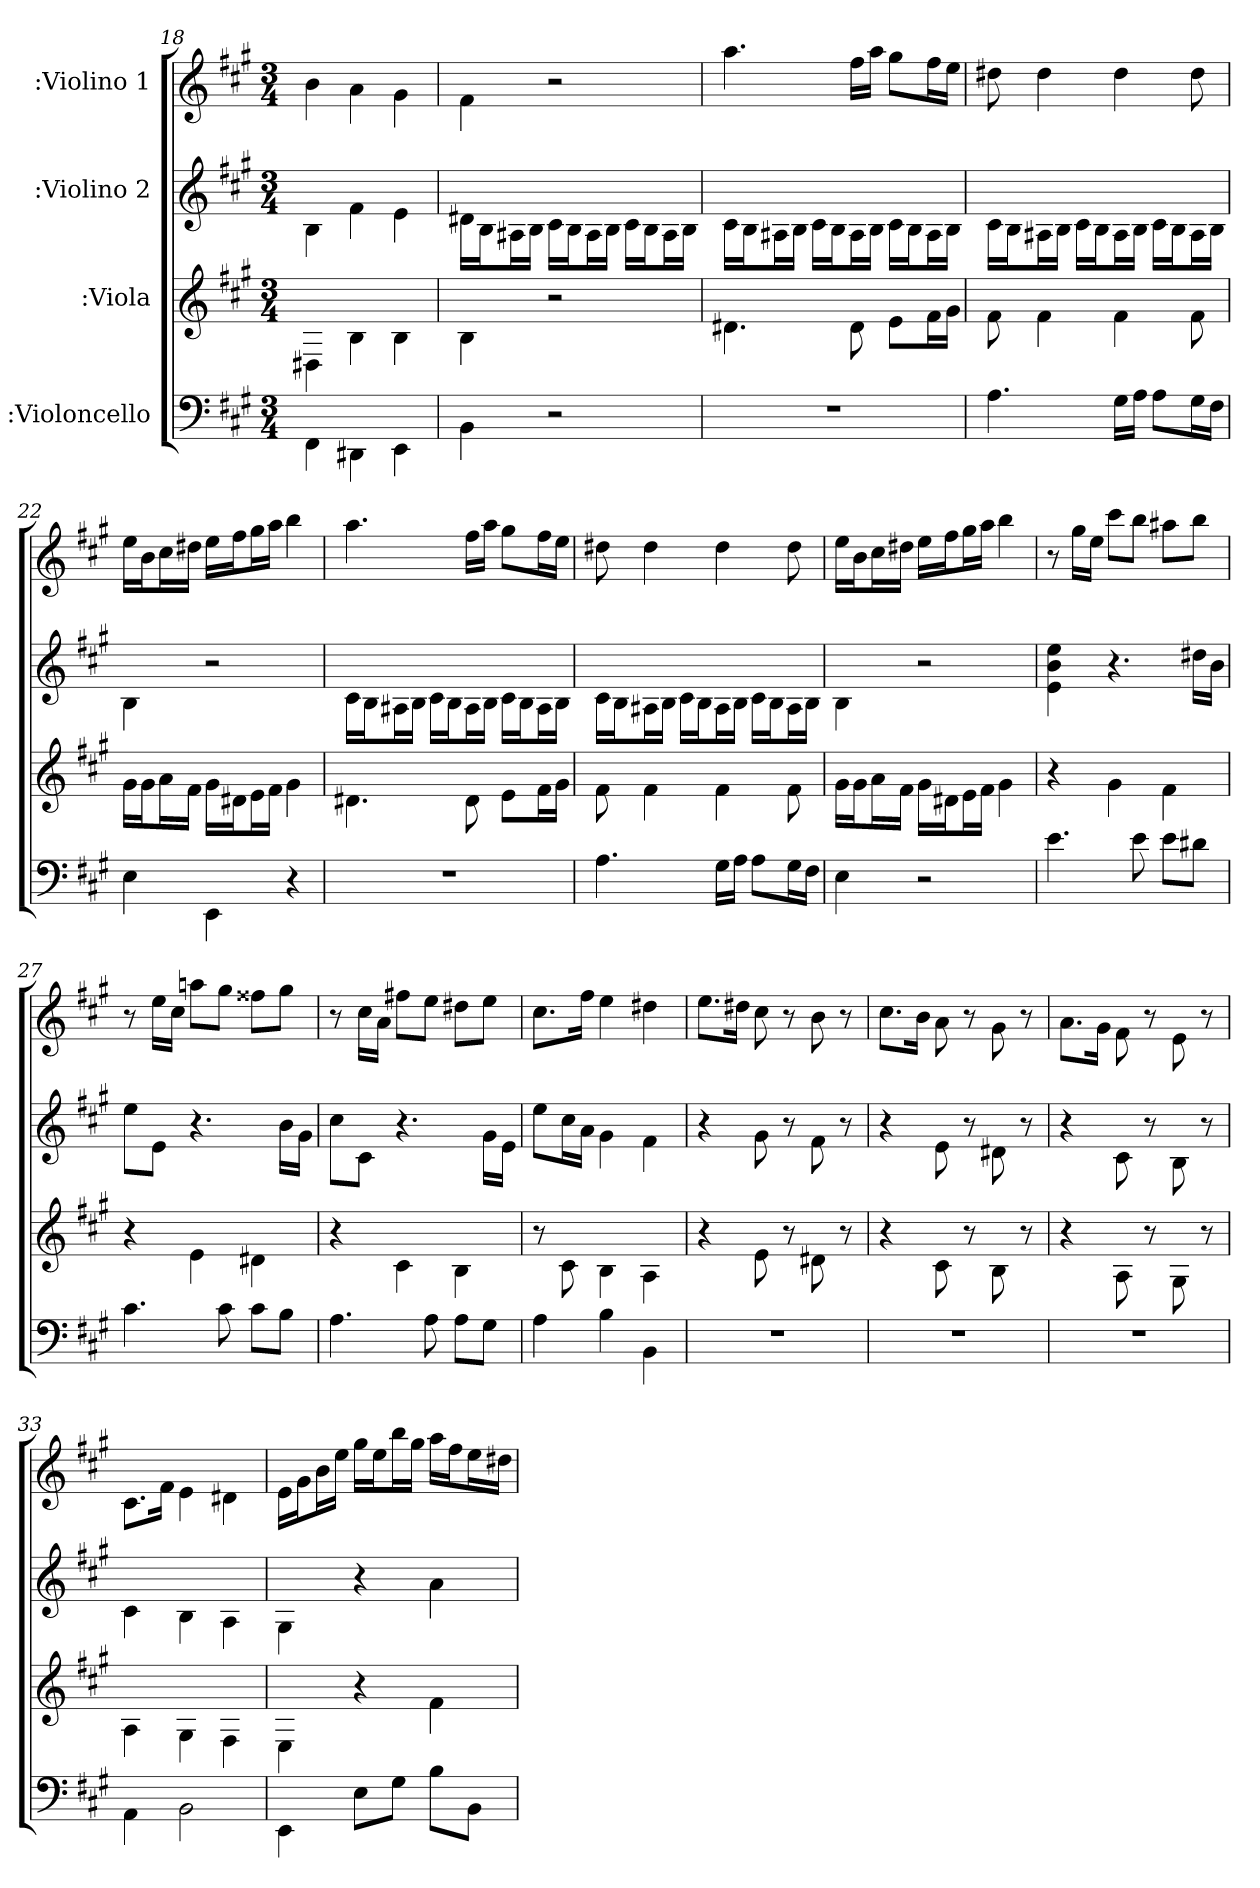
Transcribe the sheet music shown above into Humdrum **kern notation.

**kern	**kern	**kern	**kern
*part4	*part3	*part2	*part1
*staff4	*staff3	*staff2	*staff1
*I":Violoncello	*I":Viola	*I":Violino 2	*I":Violino 1
*k[f#c#g#]	*k[f#c#g#]	*k[f#c#g#]	*k[f#c#g#]
*A:	*A:	*A:	*A:
*M3/4	*M3/4	*M3/4	*M3/4
=18	=18	=18	=18
4FF#\	4D#X\	4B\	4b\
4DD#X\	4B\	4f#\	4a\
4EE\	4B\	4e\	4g#\
=19	=19	=19	=19
4BB\	4B\	16d#X\LL	4f#\
.	.	16B\J	.
.	.	16A#X\L	.
.	.	16B\JJ	.
2r	2r	16c#\LL	2r
.	.	16B\J	.
.	.	16A#\L	.
.	.	16B\JJ	.
.	.	16c#\LL	.
.	.	16B\J	.
.	.	16A#\L	.
.	.	16B\JJ	.
=20	=20	=20	=20
2.r	4.d#X\	16c#\LL	4.aa\
.	.	16B\J	.
.	.	16A#X\L	.
.	.	16B\JJ	.
.	.	16c#\LL	.
.	.	16B\J	.
.	8d#\	16A#\L	16ff#\LL
.	.	16B\JJ	16aa\JJ
.	8e\L	16c#\LL	8gg#\L
.	.	16B\J	.
.	16f#\L	16A#\L	16ff#\L
.	16g#\JJ	16B\JJ	16ee\JJ
=21	=21	=21	=21
4.A\	8f#\	16c#\LL	8dd#X\
.	.	16B\J	.
.	4f#\	16A#X\L	4dd#\
.	.	16B\JJ	.
.	.	16c#\LL	.
.	.	16B\J	.
16G#\LL	4f#\	16A#\L	4dd#\
16A\JJ	.	16B\JJ	.
8A\L	.	16c#\LL	.
.	.	16B\J	.
16G#\L	8f#\	16A#\L	8dd#\
16F#\JJ	.	16B\JJ	.
=22	=22	=22	=22
4E\	16g#\LL	4B\	16ee\LL
.	16g#\J	.	16b\J
.	16a\L	.	16cc#\L
.	16f#\JJ	.	16dd#X\JJ
4EE\	16g#\LL	2r	16ee\LL
.	16d#X\J	.	16ff#\J
.	16e\L	.	16gg#\L
.	16f#\JJ	.	16aa\JJ
4r	4g#\	.	4bb\
=23	=23	=23	=23
2.r	4.d#X\	16c#\LL	4.aa\
.	.	16B\J	.
.	.	16A#X\L	.
.	.	16B\JJ	.
.	.	16c#\LL	.
.	.	16B\J	.
.	8d#\	16A#\L	16ff#\LL
.	.	16B\JJ	16aa\JJ
.	8e\L	16c#\LL	8gg#\L
.	.	16B\J	.
.	16f#\L	16A#\L	16ff#\L
.	16g#\JJ	16B\JJ	16ee\JJ
=24	=24	=24	=24
4.A\	8f#\	16c#\LL	8dd#X\
.	.	16B\J	.
.	4f#\	16A#X\L	4dd#\
.	.	16B\JJ	.
.	.	16c#\LL	.
.	.	16B\J	.
16G#\LL	4f#\	16A#\L	4dd#\
16A\JJ	.	16B\JJ	.
8A\L	.	16c#\LL	.
.	.	16B\J	.
16G#\L	8f#\	16A#\L	8dd#\
16F#\JJ	.	16B\JJ	.
=25	=25	=25	=25
4E\	16g#\LL	4B\	16ee\LL
.	16g#\J	.	16b\J
.	16a\L	.	16cc#\L
.	16f#\JJ	.	16dd#X\JJ
2r	16g#\LL	2r	16ee\LL
.	16d#X\J	.	16ff#\J
.	16e\L	.	16gg#\L
.	16f#\JJ	.	16aa\JJ
.	4g#\	.	4bb\
=26	=26	=26	=26
4.e\	4r	4ee\ 4b\ 4e\	8r
.	.	.	16gg#\LL
.	.	.	16ee\JJ
.	4g#\	4.r	8ccc#\L
8e\	.	.	8bb\J
8e\L	4f#\	.	8aa#X\L
8d#X\J	.	16dd#X\LL	8bb\J
.	.	16b\JJ	.
=27	=27	=27	=27
4.c#\	4r	8ee\L	8r
.	.	8e\J	16ee\LL
.	.	.	16cc#\JJ
.	4e\	4.r	8aan\L
8c#\	.	.	8gg#\J
8c#\L	4d#X\	.	8ff##X\L
8B\J	.	16b\LL	8gg#\J
.	.	16g#\JJ	.
=28	=28	=28	=28
4.A\	4r	8cc#\L	8r
.	.	8c#\J	16cc#\LL
.	.	.	16a\JJ
.	4c#\	4.r	8ff#X\L
8A\	.	.	8ee\J
8A\L	4B\	.	8dd#X\L
8G#\J	.	16g#\LL	8ee\J
.	.	16e\JJ	.
=29	=29	=29	=29
4A\	8r	8ee\L	8.cc#\L
.	8c#\	16cc#\L	.
.	.	16a\JJ	16ff#\Jk
4B\	4B\	4g#\	4ee\
4BB\	4A\	4f#\	4dd#X\
=30	=30	=30	=30
2.r	4r	4r	8.ee\L
.	.	.	16dd#X\Jk
.	8e\	8g#\	8cc#\
.	8r	8r	8r
.	8d#X\	8f#\	8b\
.	8r	8r	8r
=31	=31	=31	=31
2.r	4r	4r	8.cc#\L
.	.	.	16b\Jk
.	8c#\	8e\	8a\
.	8r	8r	8r
.	8B\	8d#X\	8g#\
.	8r	8r	8r
=32	=32	=32	=32
2.r	4r	4r	8.a\L
.	.	.	16g#\Jk
.	8A\	8c#\	8f#\
.	8r	8r	8r
.	8G#\	8B\	8e\
.	8r	8r	8r
=33	=33	=33	=33
4AA\	4A\	4c#\	8.c#\L
.	.	.	16f#\Jk
2BB\	4G#\	4B\	4e\
.	4F#\	4A\	4d#X\
=34	=34	=34	=34
4EE\	4E\	4G#\	16e\LL
.	.	.	16g#\J
.	.	.	16b\L
.	.	.	16ee\JJ
8E\L	4r	4r	16gg#\LL
.	.	.	16ee\J
8G#\J	.	.	16bb\L
.	.	.	16gg#\JJ
8B\L	4f#\	4a\	16aa\LL
.	.	.	16ff#\J
8BB\J	.	.	16ee\L
.	.	.	16dd#X\JJ
=	=	=	=
*-	*-	*-	*-
